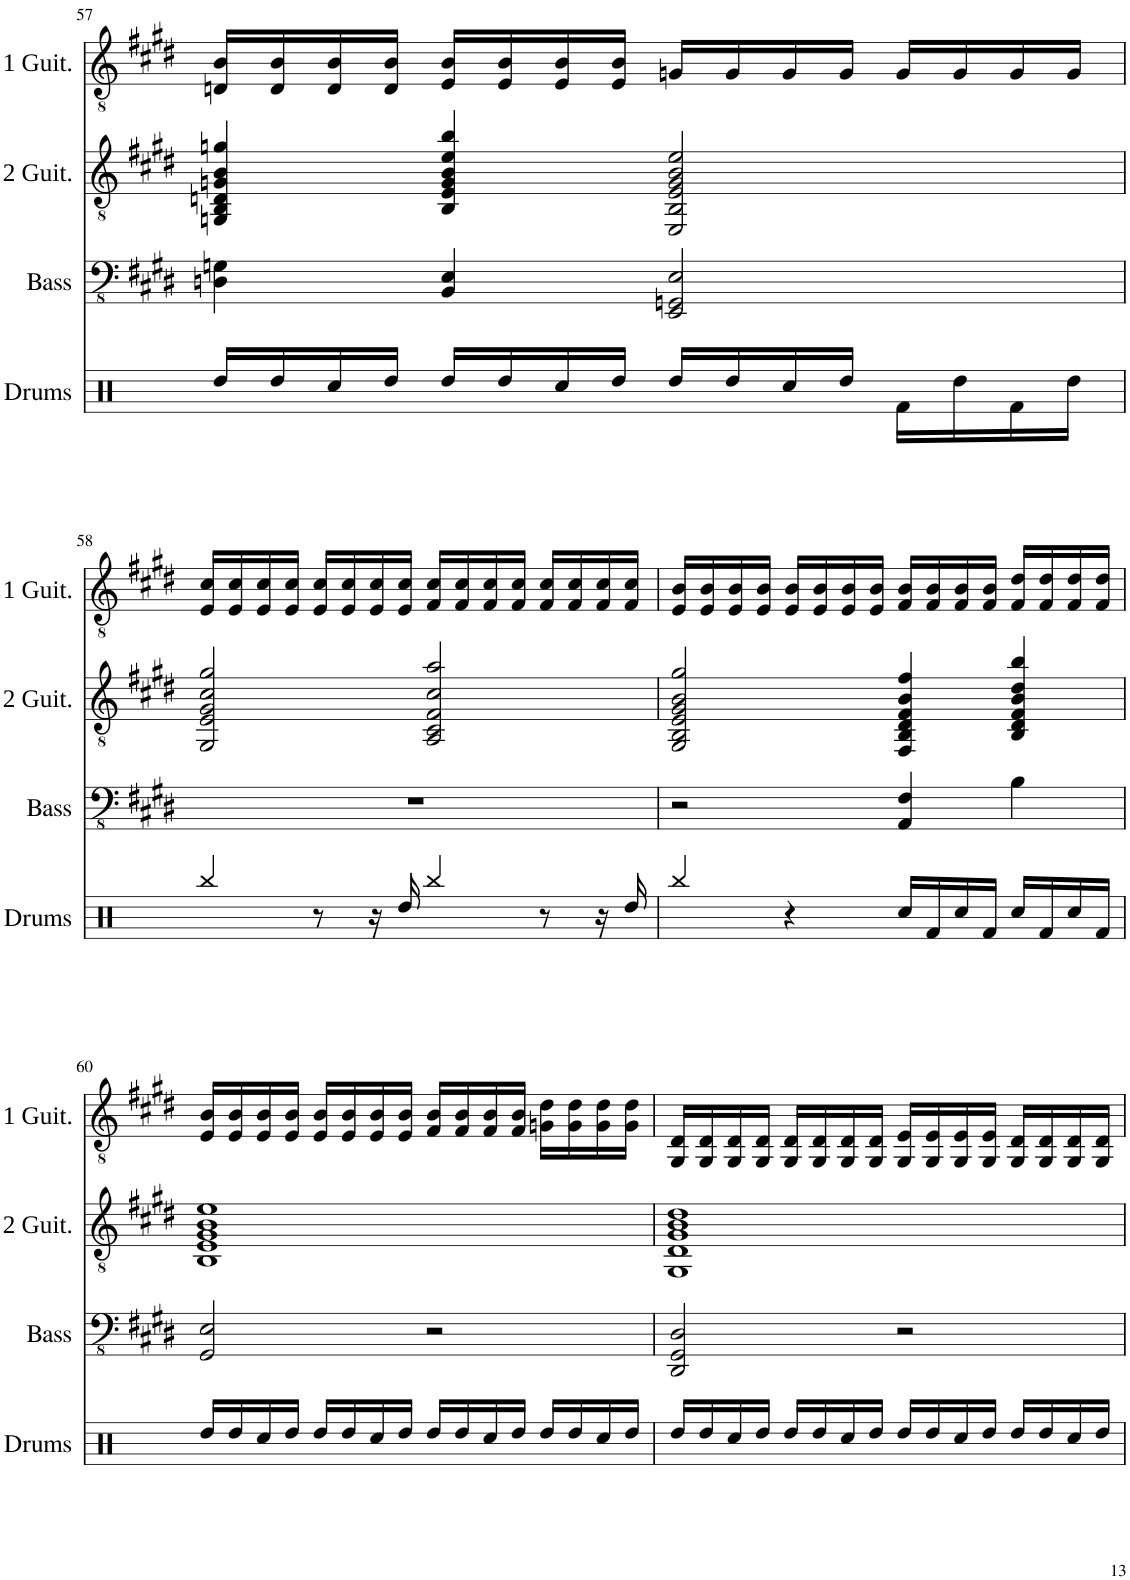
**kern	**kern	**kern
*part3	*part2	*part1
*staff3	*staff2	*staff1
*I"Bass Guitar	*I"Second Guitar	*I"First Guitar
*I'Bass	*I'2 Guit.	*I'1 Guit.
!!LO:PB:g=z
*clefFv4	*clefGv2	*clefGv2
*k[f#c#g#d#]	*k[f#c#g#d#]	*k[f#c#g#d#]
*M4/4	*M4/4	*M4/4
=57	=57	=57
4DDn\ 4GGn\	4GGn/ 4BB/ 4Dn/ 4Gn/ 4B/ 4gn/	16Dn/ 16B/LL
.	.	16D/ 16B/
.	.	16D/ 16B/
.	.	16D/ 16B/JJ
4BBB/ 4EE/	4BB/ 4E/ 4G/ 4B/ 4e/ 4b/	16E/ 16B/LL
.	.	16E/ 16B/
.	.	16E/ 16B/
.	.	16E/ 16B/JJ
2EEE/ 2GGGn/ 2EE/	2EE/ 2BB/ 2E/ 2G/ 2B/ 2e/	16Gn/LL
.	.	16G/
.	.	16G/
.	.	16G/JJ
.	.	16G/LL
.	.	16G/
.	.	16G/
.	.	16G/JJ
!!LO:LB:g=z
=58	=58	=58
1r	2GG#/ 2E/ 2G#/ 2c#/ 2g#/	16E/ 16c#/LL
.	.	16E/ 16c#/
.	.	16E/ 16c#/
.	.	16E/ 16c#/JJ
.	.	16E/ 16c#/LL
.	.	16E/ 16c#/
.	.	16E/ 16c#/
.	.	16E/ 16c#/JJ
.	2AA/ 2C#/ 2F#/ 2c#/ 2a/	16F#/ 16c#/LL
.	.	16F#/ 16c#/
.	.	16F#/ 16c#/
.	.	16F#/ 16c#/JJ
.	.	16F#/ 16c#/LL
.	.	16F#/ 16c#/
.	.	16F#/ 16c#/
.	.	16F#/ 16c#/JJ
=59	=59	=59
2r	2GG#/ 2BB/ 2E/ 2G#/ 2B/ 2g#/	16E/ 16B/LL
.	.	16E/ 16B/
.	.	16E/ 16B/
.	.	16E/ 16B/JJ
.	.	16E/ 16B/LL
.	.	16E/ 16B/
.	.	16E/ 16B/
.	.	16E/ 16B/JJ
4AAA/ 4FF#/	4FF#/ 4BB/ 4D#/ 4F#/ 4B/ 4f#/	16F#/ 16B/LL
.	.	16F#/ 16B/
.	.	16F#/ 16B/
.	.	16F#/ 16B/JJ
4BB\	4BB/ 4D#/ 4F#/ 4B/ 4d#/ 4b/	16F#/ 16d#/LL
.	.	16F#/ 16d#/
.	.	16F#/ 16d#/
.	.	16F#/ 16d#/JJ
!!LO:LB:g=z
=60	=60	=60
2GGG#/ 2EE/	1BB 1E 1G# 1B 1e	16E/ 16B/LL
.	.	16E/ 16B/
.	.	16E/ 16B/
.	.	16E/ 16B/JJ
.	.	16E/ 16B/LL
.	.	16E/ 16B/
.	.	16E/ 16B/
.	.	16E/ 16B/JJ
2r	.	16F#/ 16B/LL
.	.	16F#/ 16B/
.	.	16F#/ 16B/
.	.	16F#/ 16B/JJ
.	.	16Gn\ 16d#\LL
.	.	16G\ 16d#\
.	.	16G\ 16d#\
.	.	16G\ 16d#\JJ
=61	=61	=61
2DDD#/ 2GGG#/ 2DD#/	1GG# 1D# 1G# 1B 1d#	16GG#/ 16D#/LL
.	.	16GG#/ 16D#/
.	.	16GG#/ 16D#/
.	.	16GG#/ 16D#/JJ
.	.	16GG#/ 16D#/LL
.	.	16GG#/ 16D#/
.	.	16GG#/ 16D#/
.	.	16GG#/ 16D#/JJ
2r	.	16GG#/ 16E/LL
.	.	16GG#/ 16E/
.	.	16GG#/ 16E/
.	.	16GG#/ 16E/JJ
.	.	16GG#/ 16D#/LL
.	.	16GG#/ 16D#/
.	.	16GG#/ 16D#/
.	.	16GG#/ 16D#/JJ
=	=	=
*-	*-	*-
